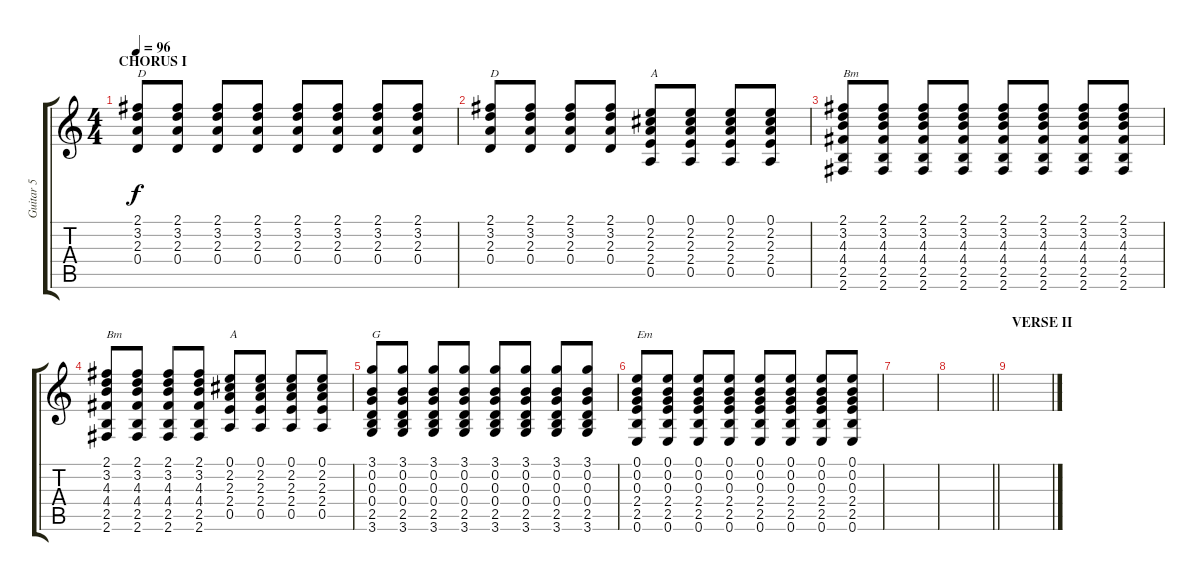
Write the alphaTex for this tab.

\track ("Guitar 5" "Guitar 5") {instrument acousticguitarsteel}
\staff {score tabs}
\tuning (E4 B3 G3 D3 A2 E2) {hide}
\ts (4 4)
\section ("" "CHORUS I")
\tempo 96
\clef g2
\ks c
(2.1 3.2 2.3 0.4).8{txt "D" dy f} (2.1 3.2 2.3 0.4).8 (2.1 3.2 2.3 0.4).8 (2.1 3.2 2.3 0.4).8 (2.1 3.2 2.3 0.4).8 (2.1 3.2 2.3 0.4).8 (2.1 3.2 2.3 0.4).8 (2.1 3.2 2.3 0.4).8 |
(2.1 3.2 2.3 0.4).8{txt "D"} (2.1 3.2 2.3 0.4).8 (2.1 3.2 2.3 0.4).8 (2.1 3.2 2.3 0.4).8 (0.1 2.2 2.3 2.4 0.5).8{txt "A"} (0.1 2.2 2.3 2.4 0.5).8 (0.1 2.2 2.3 2.4 0.5).8 (0.1 2.2 2.3 2.4 0.5).8 |
(2.1 3.2 4.3 4.4 2.5 2.6).8{txt "Bm"} (2.1 3.2 4.3 4.4 2.5 2.6).8 (2.1 3.2 4.3 4.4 2.5 2.6).8 (2.1 3.2 4.3 4.4 2.5 2.6).8 (2.1 3.2 4.3 4.4 2.5 2.6).8 (2.1 3.2 4.3 4.4 2.5 2.6).8 (2.1 3.2 4.3 4.4 2.5 2.6).8 (2.1 3.2 4.3 4.4 2.5 2.6).8 |
(2.1 3.2 4.3 4.4 2.5 2.6).8{txt "Bm"} (2.1 3.2 4.3 4.4 2.5 2.6).8 (2.1 3.2 4.3 4.4 2.5 2.6).8 (2.1 3.2 4.3 4.4 2.5 2.6).8 (0.1 2.2 2.3 2.4 0.5).8{txt "A"} (0.1 2.2 2.3 2.4 0.5).8 (0.1 2.2 2.3 2.4 0.5).8 (0.1 2.2 2.3 2.4 0.5).8 |
(3.1 0.2 0.3 0.4 2.5 3.6).8{txt "G"} (3.1 0.2 0.3 0.4 2.5 3.6).8 (3.1 0.2 0.3 0.4 2.5 3.6).8 (3.1 0.2 0.3 0.4 2.5 3.6).8 (3.1 0.2 0.3 0.4 2.5 3.6).8 (3.1 0.2 0.3 0.4 2.5 3.6).8 (3.1 0.2 0.3 0.4 2.5 3.6).8 (3.1 0.2 0.3 0.4 2.5 3.6).8 |
(0.1 0.2 0.3 2.4 2.5 0.6).8{txt "Em"} (0.1 0.2 0.3 2.4 2.5 0.6).8 (0.1 0.2 0.3 2.4 2.5 0.6).8 (0.1 0.2 0.3 2.4 2.5 0.6).8 (0.1 0.2 0.3 2.4 2.5 0.6).8 (0.1 0.2 0.3 2.4 2.5 0.6).8 (0.1 0.2 0.3 2.4 2.5 0.6).8 (0.1 0.2 0.3 2.4 2.5 0.6).8 |
|
\barLineRight lightlight
|
\section ("" "VERSE II")
